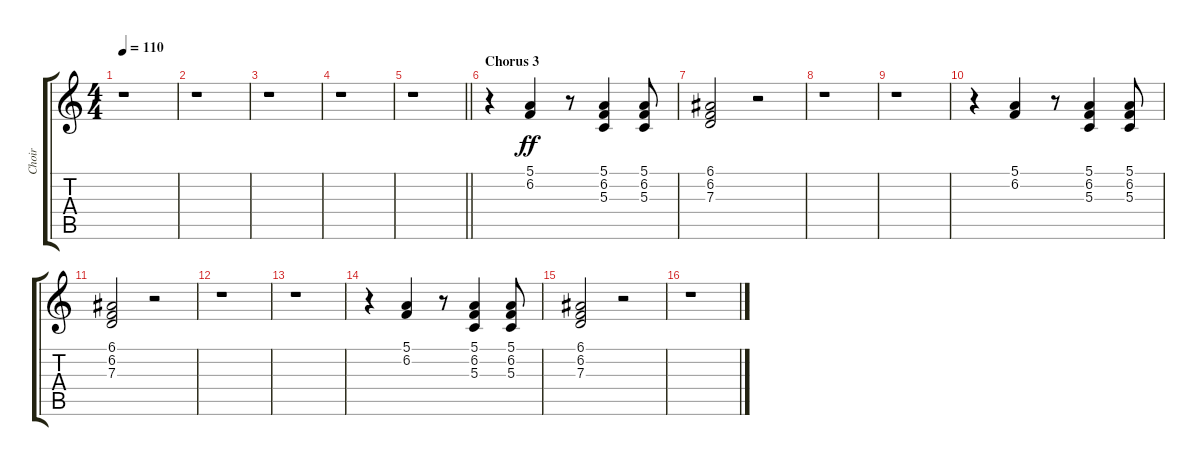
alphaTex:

\track ("Choir" "Choir") {instrument voiceoohs}
\staff {score tabs}
\tuning (E4 B3 G3 D3 A2 E2) {hide}
\ts (4 4)
\tempo 110
\clef g2
\ks c
r.1{dy ff} |
r.1 |
r.1 |
r.1 |
\barLineRight lightlight
r.1 |
\section ("" "Chorus 3")
r.4 (5.1 6.2).4 r.8 (5.1 6.2 5.3).4 (5.1 6.2 5.3).8 |
(6.1 6.2 7.3).2 r.2 |
r.1 |
r.1 |
r.4 (5.1 6.2).4 r.8 (5.1 6.2 5.3).4 (5.1 6.2 5.3).8 |
(6.1 6.2 7.3).2 r.2 |
r.1 |
r.1 |
r.4 (5.1 6.2).4 r.8 (5.1 6.2 5.3).4 (5.1 6.2 5.3).8 |
(6.1 6.2 7.3).2 r.2 |
r.1
